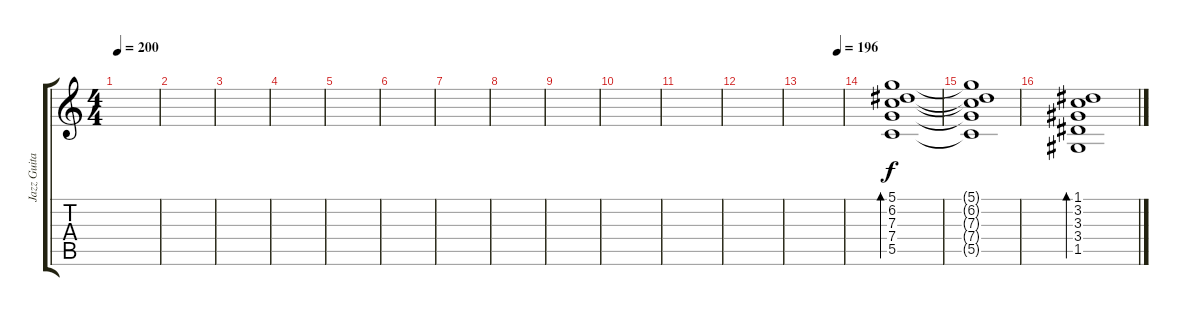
\track ("Jazz Guitar" "Jazz Guita") {instrument electricguitarjazz}
\staff {score tabs}
\tuning (D4 A3 F3 C3 G2 C2) {hide}
\ts (4 4)
\tempo 200
\clef g2
\ks c
|
|
|
|
|
|
|
|
|
|
|
|
\tempo (196 0.875)
|
(5.1 6.2 7.3 7.4 5.5).1{bd 240} |
(5.1{t} 6.2{t} 7.3{t} 7.4{t} 5.5{t}).1 |
(1.1 3.2 3.3 3.4 1.5).1{bd 240}
